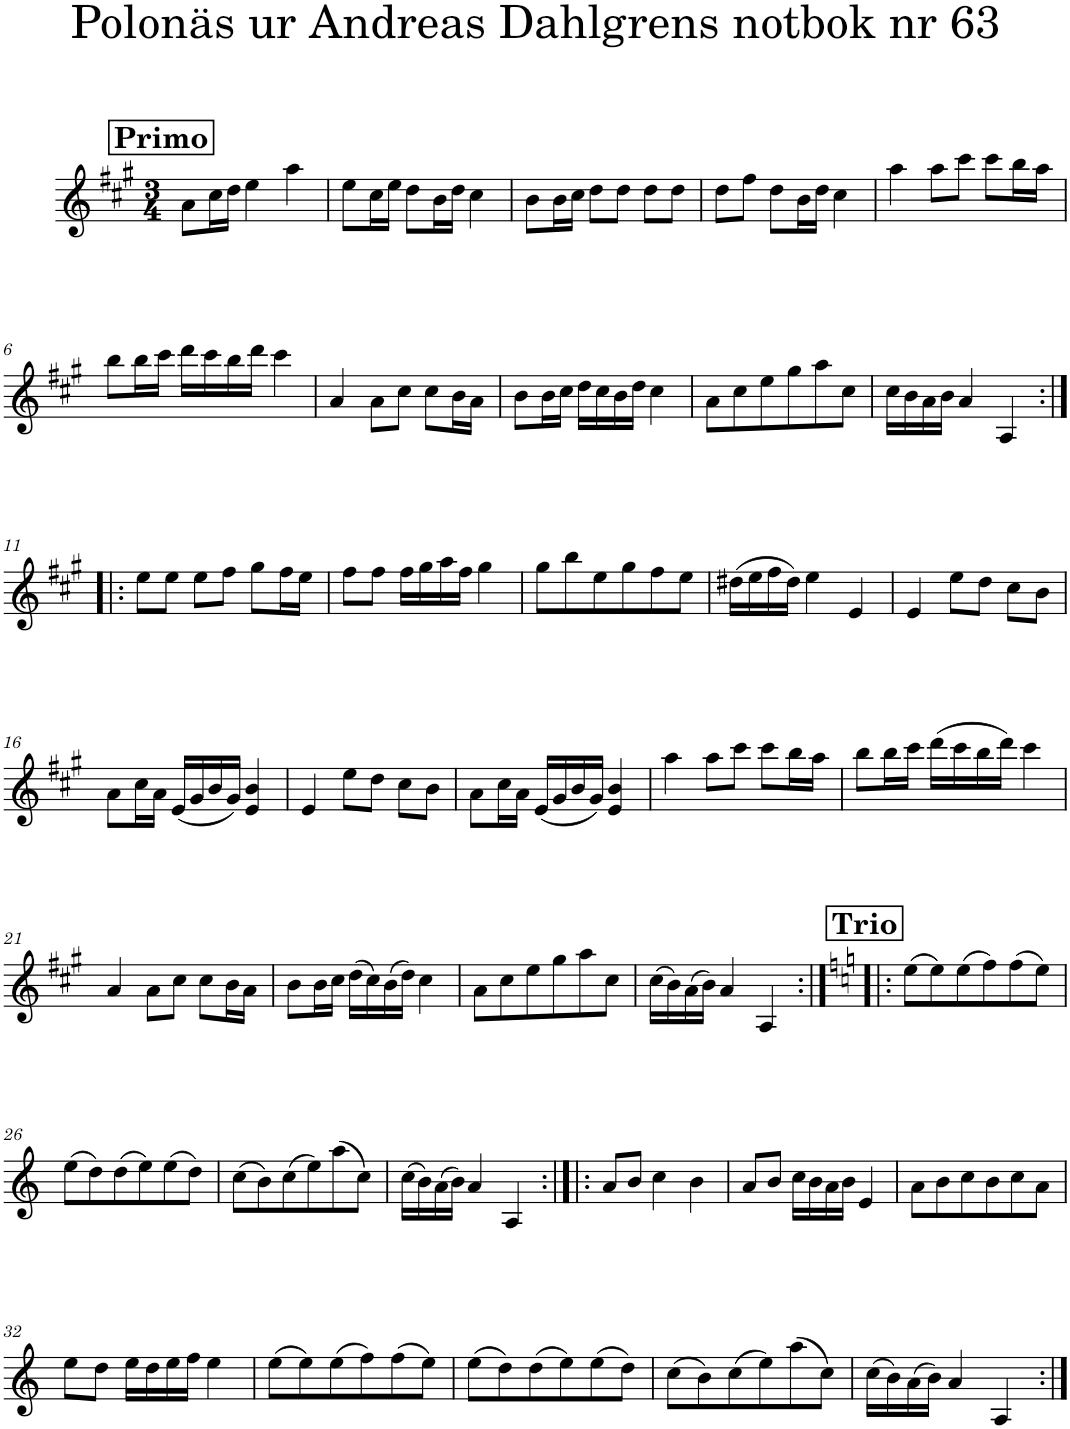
**kern
*part1
*staff1
*I"Piano
*I'Pno
*clefG2
*k[f#c#g#]
*A:
*M3/4
!!LO:REH:place=s1:a:B:cj:fs=14:t=Primo
=1
8a\L
16cc#\L
16dd\JJ
4ee\
4aa\
=2
8ee\L
16cc#\L
16ee\JJ
8dd\L
16b\L
16dd\JJ
4cc#\
=3
8b\L
16b\L
16cc#\JJ
8dd\L
8dd\J
8dd\L
8dd\J
=4
8dd\L
8ff#\J
8dd\L
16b\L
16dd\JJ
4cc#\
=5
4aa\
8aa\L
8ccc#\J
8ccc#\L
16bb\L
16aa\JJ
!!LO:LB:g=z
=6
8bb\L
16bb\L
16ccc#\JJ
16ddd\LL
16ccc#\
16bb\
16ddd\JJ
4ccc#\
=7
4a/
8a\L
8cc#\J
8cc#\L
16b\L
16a\JJ
=8
8b\L
16b\L
16cc#\JJ
16dd\LL
16cc#\
16b\
16dd\JJ
4cc#\
=9
8a\L
8cc#\
8ee\
8gg#\
8aa\
8cc#\J
=10
16cc#\LL
16b\
16a\
16b\JJ
4a/
4A/
!!LO:LB:g=z
=11:|!|:
8ee\L
8ee\J
8ee\L
8ff#\J
8gg#\L
16ff#\L
16ee\JJ
=12
8ff#\L
8ff#\J
16ff#\LL
16gg#\
16aa\
16ff#\JJ
4gg#\
=13
8gg#\L
8bb\
8ee\
8gg#\
8ff#\
8ee\J
=14
(16dd#X\LL
16ee\
16ff#\
16dd#\JJ)
4ee\
4e/
=15
4e/
8ee\L
8dd\J
8cc#\L
8b\J
!!LO:LB:g=z
=16
8a\L
16cc#\L
16a\JJ
(16e/LL
16g#/
16b/
16g#/JJ)
4e/ 4b/
=17
4e/
8ee\L
8dd\J
8cc#\L
8b\J
=18
8a\L
16cc#\L
16a\JJ
(16e/LL
16g#/
16b/
16g#/JJ)
4e/ 4b/
=19
4aa\
8aa\L
8ccc#\J
8ccc#\L
16bb\L
16aa\JJ
=20
8bb\L
16bb\L
16ccc#\JJ
(16ddd\LL
16ccc#\
16bb\
16ddd\JJ)
4ccc#\
!!LO:LB:g=z
=21
4a/
8a\L
8cc#\J
8cc#\L
16b\L
16a\JJ
=22
8b\L
16b\L
16cc#\JJ
(16dd\LL
16cc#\)
(16b\
16dd\JJ)
4cc#\
=23
8a\L
8cc#\
8ee\
8gg#\
8aa\
8cc#\J
=24
(16cc#\LL
16b\)
(16a\
16b\JJ)
4a/
4A/
!!LO:REH:place=s1:a:B:cj:fs=14:t=Trio
=25:|!|:
*k[]
*a:
(8ee\L
8ee\)
(8ee\
8ff\)
(8ff\
8ee\J)
!!LO:LB:g=z
=26
(8ee\L
8dd\)
(8dd\
8ee\)
(8ee\
8dd\J)
=27
(8cc\L
8b\)
(8cc\
8ee\)
(8aa\
8cc\J)
=28
(16cc\LL
16b\)
(16a\
16b\JJ)
4a/
4A/
=29:|!|:
8a/L
8b/J
4cc\
4b\
=30
8a/L
8b/J
16cc\LL
16b\
16a\
16b\JJ
4e/
=31
8a\L
8b\
8cc\
8b\
8cc\
8a\J
!!LO:LB:g=z
=32
8ee\L
8dd\J
16ee\LL
16dd\
16ee\
16ff\JJ
4ee\
=33
(8ee\L
8ee\)
(8ee\
8ff\)
(8ff\
8ee\J)
=34
(8ee\L
8dd\)
(8dd\
8ee\)
(8ee\
8dd\J)
=35
(8cc\L
8b\)
(8cc\
8ee\)
(8aa\
8cc\J)
=36
(16cc\LL
16b\)
(16a\
16b\JJ)
4a/
4A/
=:|!
*-
